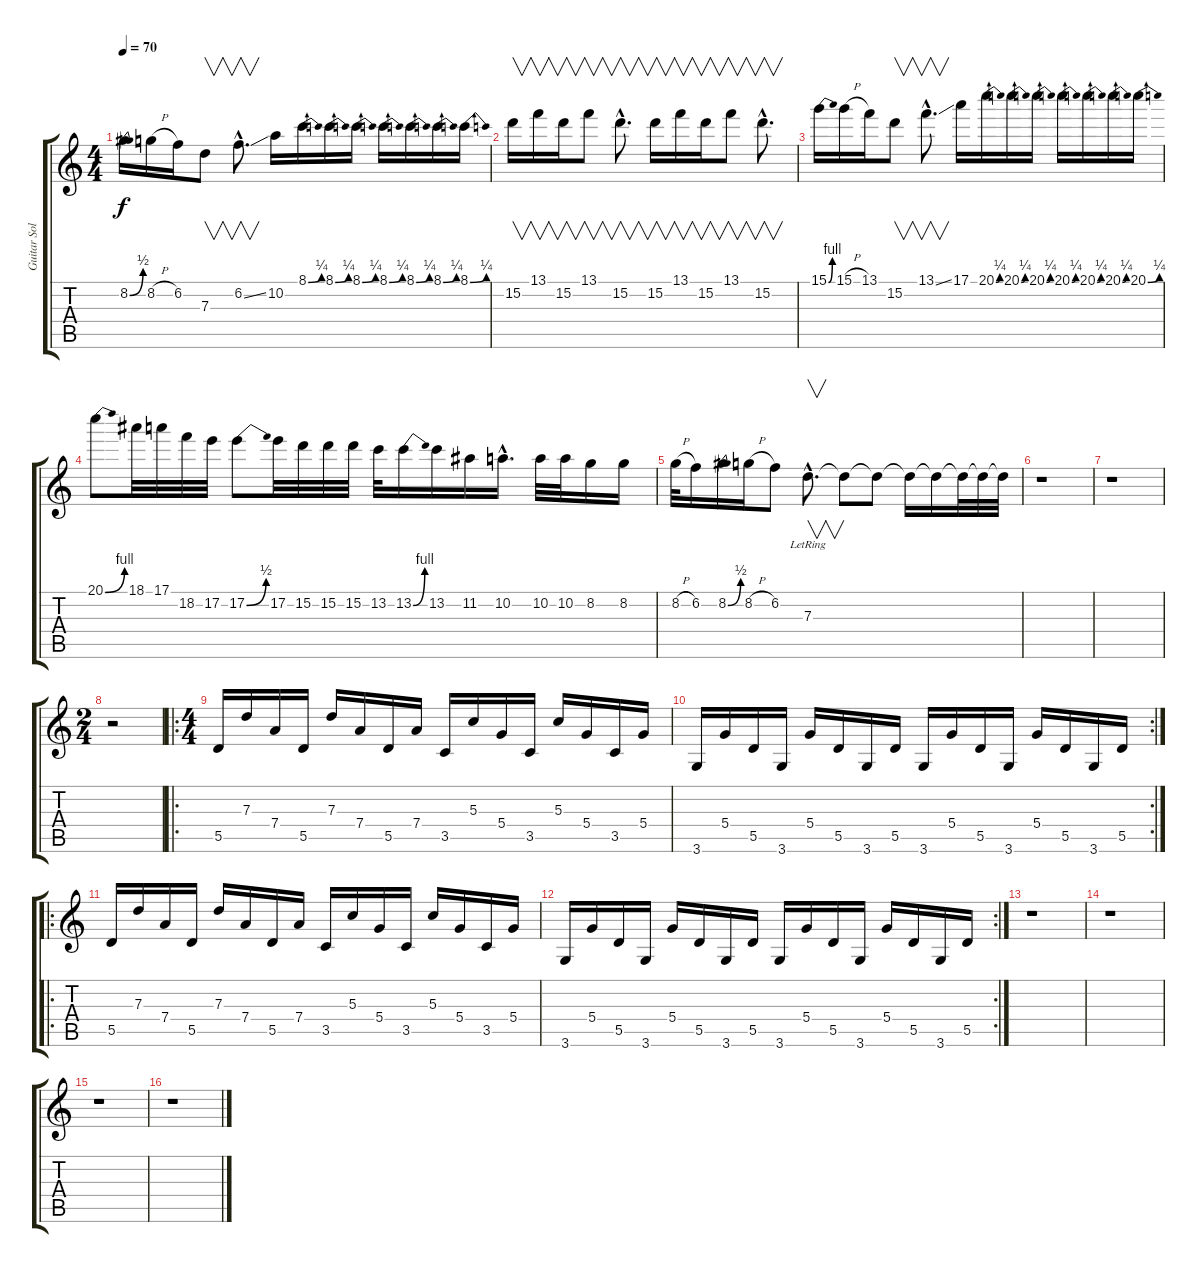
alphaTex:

\track ("Guitar Solo" "Guitar Sol") {instrument overdrivenguitar}
\staff {score tabs}
\tuning (E4 B3 G3 D3 A2 E2) {hide}
\ts (4 4)
\tempo 70
\clef g2
\ks c
8.2{be (bend 0 0 60 2)}.16{dy f} 8.2{h}.16 6.2.16 7.3.8{v} 6.2{ss hac}.8{v d} 10.2.16 8.1{be (bend 0 0 60 1)}.16 8.1{be (bend 0 0 60 1)}.16 8.1{be (bend 0 0 60 1)}.16 8.1{be (bend 0 0 60 1)}.16 8.1{be (bend 0 0 60 1)}.16 8.1{be (bend 0 0 60 1)}.16 8.1{be (bend 0 0 60 1)}.16 |
15.2.16{v} 13.1.16{v} 15.2.16{v} 13.1.8{v} 15.2{hac}.8{v d} 15.2.16{v} 13.1.16{v} 15.2.16{v} 13.1.8{v} 15.2{hac}.8{v d} |
15.1{be (bend 0 0 60 4)}.16 15.1{h}.16 13.1.16 15.2.8{v} 13.1{ss hac}.8{v d} 17.1.16 20.1{be (bend 0 0 60 1)}.16 20.1{be (bend 0 0 60 1)}.16 20.1{be (bend 0 0 60 1)}.16 20.1{be (bend 0 0 60 1)}.16 20.1{be (bend 0 0 60 1)}.16 20.1{be (bend 0 0 60 1)}.16 20.1{be (bend 0 0 60 1)}.16 |
20.1{be (bend 0 0 60 4)}.8 18.1.32 17.1.32 18.2.32 17.2.32 17.2{be (bend 0 0 60 2)}.8 17.2.32 15.2.32 15.2.32 15.2.32 13.2.32 13.2{be (bend 0 0 60 4)}.16 13.2.16 11.2.16 10.2{hac}.16{d} 10.2.32 10.2.32 8.2.16 8.2.16 |
8.2{h}.32 6.2.16 8.2{be (bend 0 0 60 2)}.16 8.2{h}.16 6.2.8 7.3{hac lr}.8{v d} 7.3{t}.8 7.3{t}.8 7.3{t}.16 7.3{t}.16 7.3{t}.32 7.3{t}.32 7.3{t}.32 |
r.1 |
r.1 |
\ts (2 4)
r.2 |
\ro
\ts (4 4)
5.5.16{instrument acousticguitarnylon} 7.3.16 7.4.16 5.5.16 7.3.16 7.4.16 5.5.16 7.4.16 3.5.16 5.3.16 5.4.16 3.5.16 5.3.16 5.4.16 3.5.16 5.4.16 |
\rc 2
3.6.16 5.4.16 5.5.16 3.6.16 5.4.16 5.5.16 3.6.16 5.5.16 3.6.16 5.4.16 5.5.16 3.6.16 5.4.16 5.5.16 3.6.16 5.5.16 |
\ro
5.5.16 7.3.16 7.4.16 5.5.16 7.3.16 7.4.16 5.5.16 7.4.16 3.5.16 5.3.16 5.4.16 3.5.16 5.3.16 5.4.16 3.5.16 5.4.16 |
\rc 2
3.6.16 5.4.16 5.5.16 3.6.16 5.4.16 5.5.16 3.6.16 5.5.16 3.6.16 5.4.16 5.5.16 3.6.16 5.4.16 5.5.16 3.6.16 5.5.16 |
r.1 |
r.1 |
r.1 |
r.1
